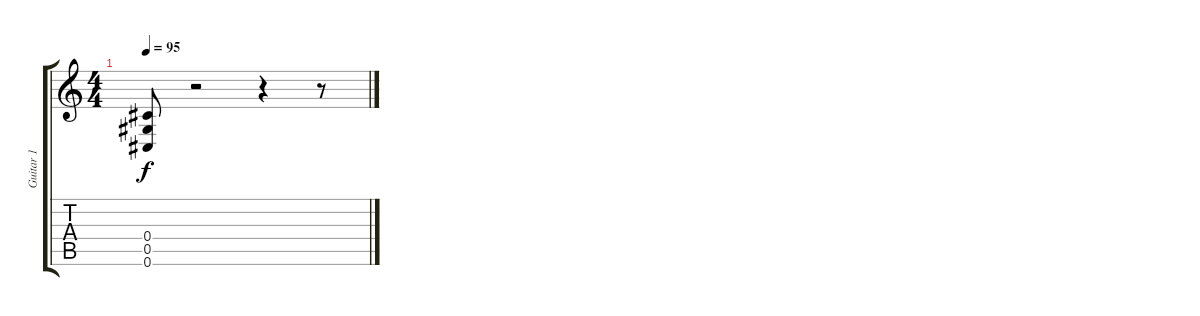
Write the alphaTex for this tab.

\track ("Guitar 1" "Guitar 1") {instrument overdrivenguitar}
\staff {score tabs}
\tuning (Eb4 Bb3 Gb3 Db3 Ab2 Db2) {hide}
\ts (4 4)
\tempo 95
\clef g2
\ks c
(0.4 0.5 0.6).8{dy f} r.2 r.4 r.8
